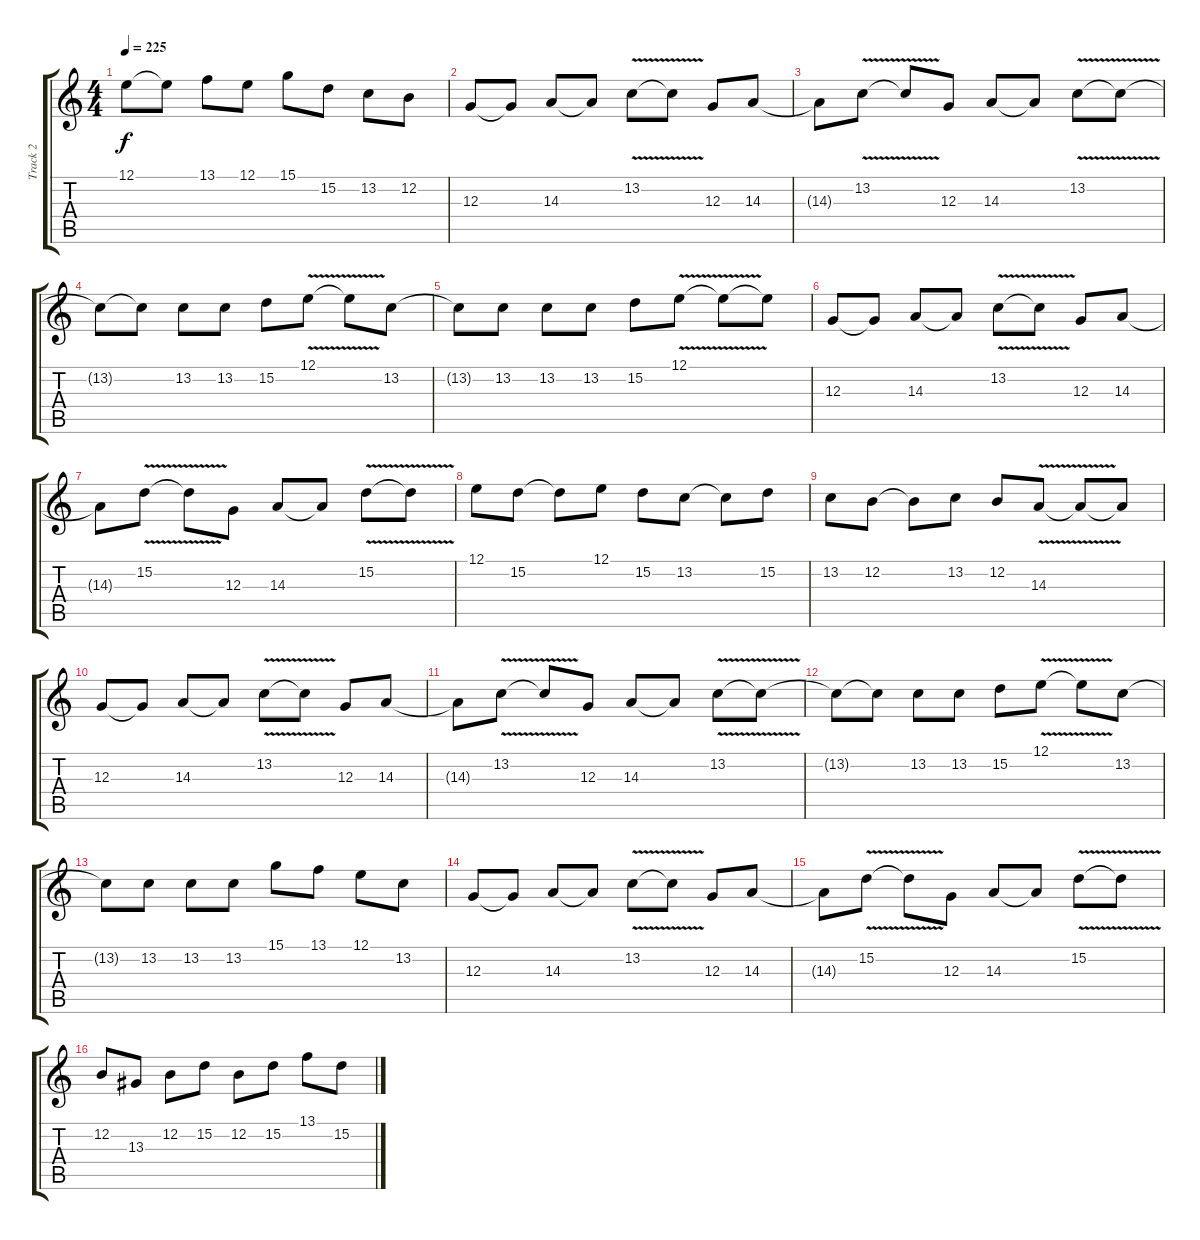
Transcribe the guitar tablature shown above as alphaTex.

\track ("Track 2" "Track 2") {instrument lead5charang}
\staff {score tabs}
\tuning (E4 B3 G3 D3 A2 E2) {hide}
\ts (4 4)
\tempo 225
\clef g2
\ks c
12.1{t}.8{dy f} 12.1{t}.8 13.1.8 12.1.8 15.1.8 15.2.8 13.2.8 12.2.8 |
12.3.8 12.3{t}.8 14.3.8 14.3{t}.8 13.2{v}.8 13.2{t}.8 12.3.8 14.3.8 |
14.3{t}.8 13.2{v}.8 13.2{t}.8 12.3.8 14.3.8 14.3{t}.8 13.2{v}.8 13.2{t}.8 |
13.2{t}.8 13.2{t}.8 13.2.8 13.2.8 15.2.8 12.1{v}.8 12.1{t}.8 13.2.8 |
13.2{t}.8 13.2.8 13.2.8 13.2.8 15.2.8 12.1{v}.8 12.1{t}.8 12.1{t}.8 |
12.3.8 12.3{t}.8 14.3.8 14.3{t}.8 13.2{v}.8 13.2{t}.8 12.3.8 14.3.8 |
14.3{t}.8 15.2{v}.8 15.2{t}.8 12.3.8 14.3.8 14.3{t}.8 15.2{v}.8 15.2{t}.8 |
12.1.8 15.2.8 15.2{t}.8 12.1.8 15.2.8 13.2.8 13.2{t}.8 15.2.8 |
13.2.8 12.2.8 12.2{t}.8 13.2.8 12.2.8 14.3{v}.8 14.3{t}.8 14.3{t}.8 |
12.3.8 12.3{t}.8 14.3.8 14.3{t}.8 13.2{v}.8 13.2{t}.8 12.3.8 14.3.8 |
14.3{t}.8 13.2{v}.8 13.2{t}.8 12.3.8 14.3.8 14.3{t}.8 13.2{v}.8 13.2{t}.8 |
13.2{t}.8 13.2{t}.8 13.2.8 13.2.8 15.2.8 12.1{v}.8 12.1{t}.8 13.2.8 |
13.2{t}.8 13.2.8 13.2.8 13.2.8 15.1.8 13.1.8 12.1.8 13.2.8 |
12.3.8 12.3{t}.8 14.3.8 14.3{t}.8 13.2{v}.8 13.2{t}.8 12.3.8 14.3.8 |
14.3{t}.8 15.2{v}.8 15.2{t}.8 12.3.8 14.3.8 14.3{t}.8 15.2{v}.8 15.2{t}.8 |
12.2.8 13.3.8 12.2.8 15.2.8 12.2.8 15.2.8 13.1.8 15.2.8
